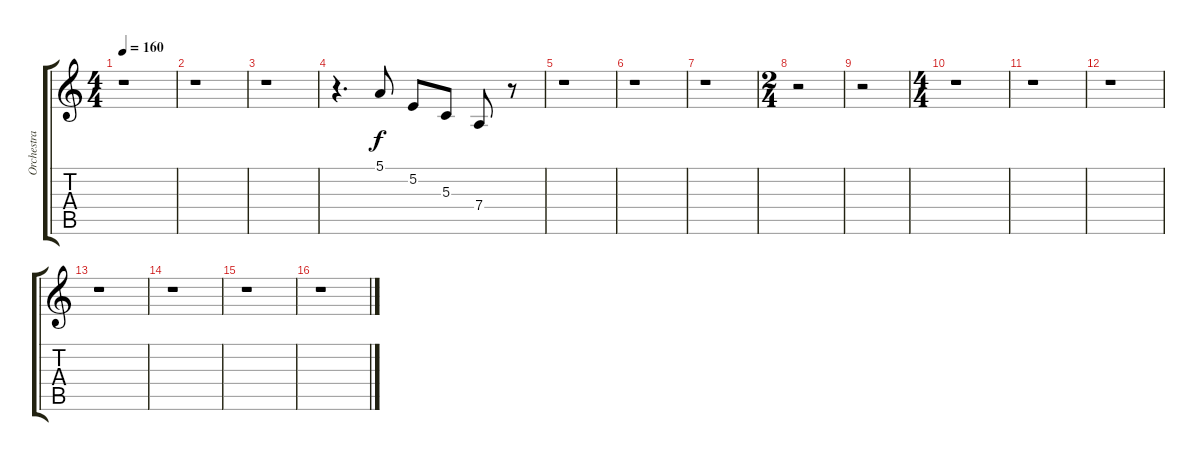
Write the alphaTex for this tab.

\track ("Orchestra" "Orchestra") {instrument tremolostrings}
\staff {score tabs}
\tuning (E4 B3 G3 D3 A2 E2) {hide}
\ts (4 4)
\tempo 160
\clef g2
\ks c
r.1{dy f} |
r.1 |
r.1 |
r.4{d volume 10} 5.1.8 5.2.8 5.3.8 7.4.8 r.8 |
r.1{volume 16} |
r.1 |
r.1 |
\ts (2 4)
r.2 |
r.2 |
\ts (4 4)
r.1 |
r.1 |
r.1 |
r.1 |
r.1 |
r.1 |
r.1
